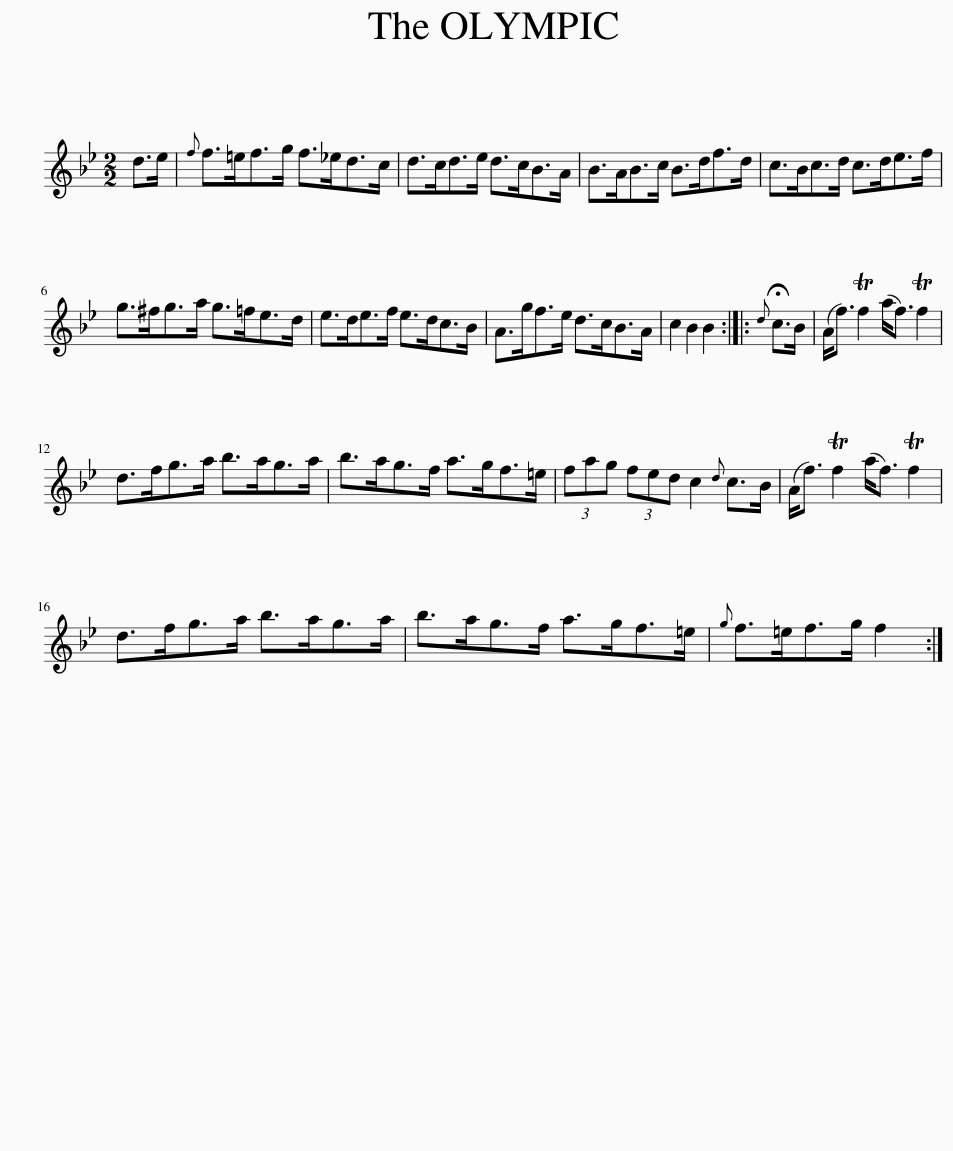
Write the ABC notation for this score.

X:1
L:1/8
M:2/2
I:linebreak $
K:Bb
V:1 treble
V:1
 d>e |{f} f>=ef>g f>_ed>c | d>cd>e d>cB>A | B>AB>c B>df>d | c>Bc>d c>de>f |$ %5
 g>^fg>a g>=fe>d | e>de>f e>dc>B | A>gf>e d>cB>A | c2 B2 B2 ::{!fermata!d} !fermata!c>B | %10
 (A<f) Tf2 (a<f) Tf2 |$ d>fg>a b>ag>a | b>ag>f a>gf>=e | (3fag (3fed c2{d} c>B | (A<f) Tf2 (a<f) Tf2 |$ %15
 d>fg>a b>ag>a | b>ag>f a>gf>=e |{g} f>=ef>g f2 :| %18
